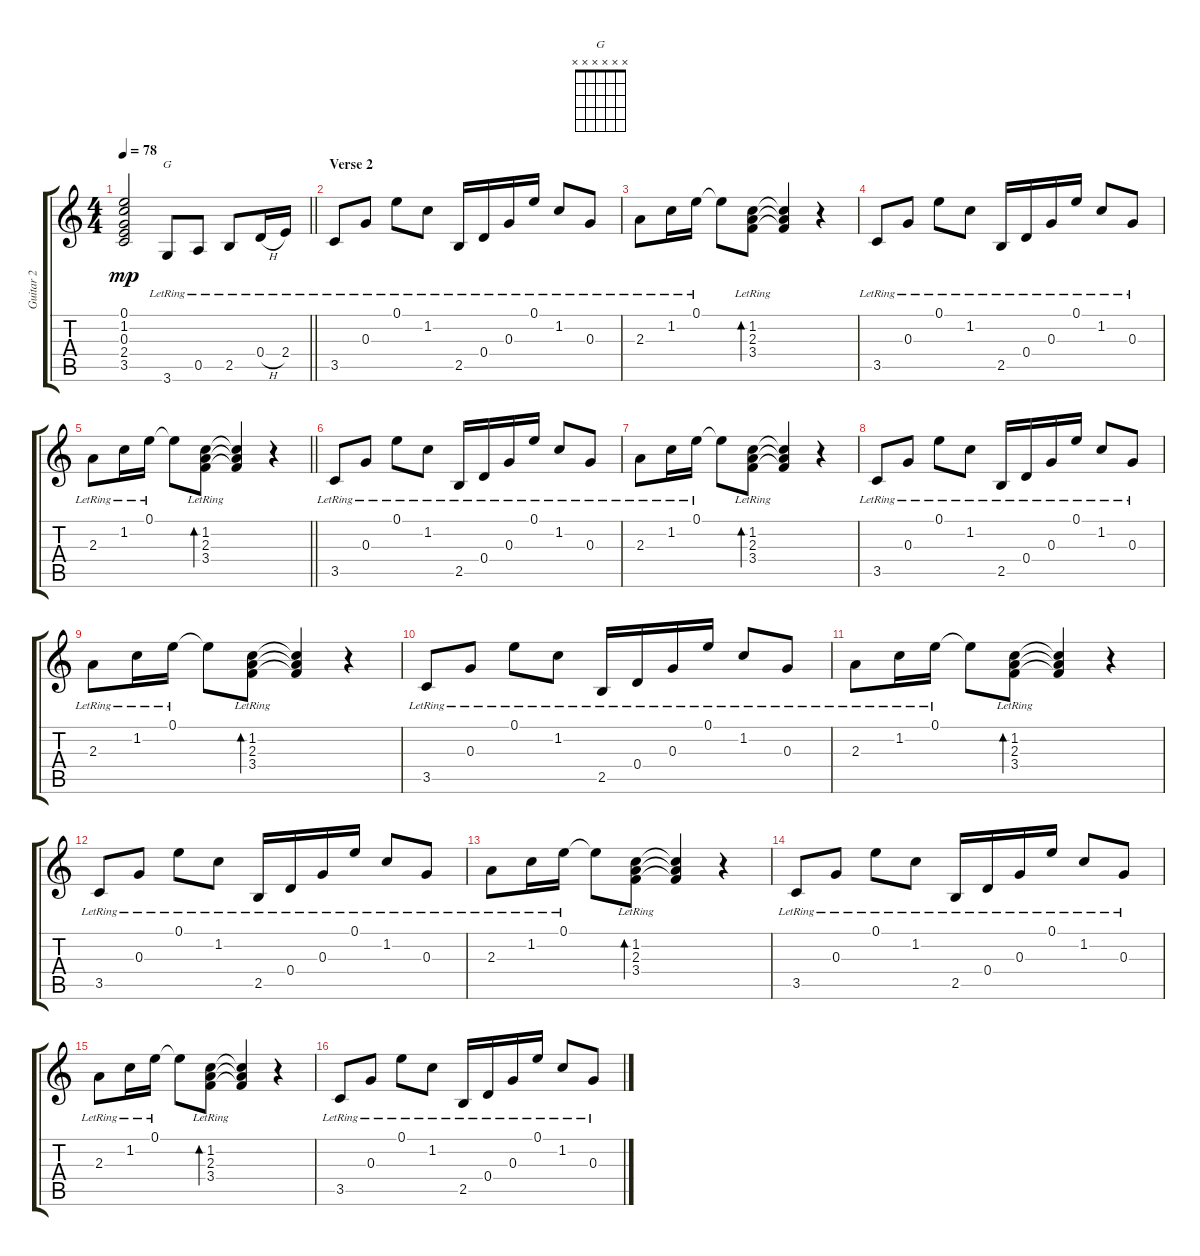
\track ("Guitar 2" "Guitar 2") {instrument electricguitarjazz}
\staff {score tabs}
\tuning (E4 B3 G3 D3 A2 E2) {hide}
\chord ("G" x x x x x x)
\ts (4 4)
\tempo 78
\clef g2
\barLineRight lightlight
\ks c
(0.1{t} 1.2{t} 0.3{t} 2.4{t} 3.5{t}).2{dy mp} 3.6{lr}.8{ch "G"} 0.5{lr}.8 2.5{lr}.8 0.4{h lr}.16 2.4{lr}.16 |
\section ("" "Verse 2")
3.5{lr}.8 0.3{lr}.8 0.1{lr}.8 1.2{lr}.8 2.5{lr}.16 0.4{lr}.16 0.3{lr}.16 0.1{lr}.16 1.2{lr}.8 0.3{lr}.8 |
2.3{lr}.8 1.2{lr}.16 0.1{lr}.16 0.1{t}.8 (1.2{lr} 2.3{lr} 3.4{lr}).8{bd 30} (1.2{t} 2.3{t} 3.4{t}).4 r.4 |
3.5{lr}.8 0.3{lr}.8 0.1{lr}.8 1.2{lr}.8 2.5{lr}.16 0.4{lr}.16 0.3{lr}.16 0.1{lr}.16 1.2{lr}.8 0.3{lr}.8 |
\barLineRight lightlight
2.3{lr}.8 1.2{lr}.16 0.1{lr}.16 0.1{t}.8 (1.2{lr} 2.3{lr} 3.4{lr}).8{bd 30} (1.2{t} 2.3{t} 3.4{t}).4 r.4 |
3.5{lr}.8 0.3{lr}.8 0.1{lr}.8 1.2{lr}.8 2.5{lr}.16 0.4{lr}.16 0.3{lr}.16 0.1{lr}.16 1.2{lr}.8 0.3{lr}.8 |
2.3{lr}.8 1.2{lr}.16 0.1{lr}.16 0.1{t}.8 (1.2{lr} 2.3{lr} 3.4{lr}).8{bd 30} (1.2{t} 2.3{t} 3.4{t}).4 r.4 |
3.5{lr}.8 0.3{lr}.8 0.1{lr}.8 1.2{lr}.8 2.5{lr}.16 0.4{lr}.16 0.3{lr}.16 0.1{lr}.16 1.2{lr}.8 0.3{lr}.8 |
2.3{lr}.8 1.2{lr}.16 0.1{lr}.16 0.1{t}.8 (1.2{lr} 2.3{lr} 3.4{lr}).8{bd 30} (1.2{t} 2.3{t} 3.4{t}).4 r.4 |
3.5{lr}.8 0.3{lr}.8 0.1{lr}.8 1.2{lr}.8 2.5{lr}.16 0.4{lr}.16 0.3{lr}.16 0.1{lr}.16 1.2{lr}.8 0.3{lr}.8 |
2.3{lr}.8 1.2{lr}.16 0.1{lr}.16 0.1{t}.8 (1.2{lr} 2.3{lr} 3.4{lr}).8{bd 30} (1.2{t} 2.3{t} 3.4{t}).4 r.4 |
3.5{lr}.8 0.3{lr}.8 0.1{lr}.8 1.2{lr}.8 2.5{lr}.16 0.4{lr}.16 0.3{lr}.16 0.1{lr}.16 1.2{lr}.8 0.3{lr}.8 |
2.3{lr}.8 1.2{lr}.16 0.1{lr}.16 0.1{t}.8 (1.2{lr} 2.3{lr} 3.4{lr}).8{bd 30} (1.2{t} 2.3{t} 3.4{t}).4 r.4 |
3.5{lr}.8 0.3{lr}.8 0.1{lr}.8 1.2{lr}.8 2.5{lr}.16 0.4{lr}.16 0.3{lr}.16 0.1{lr}.16 1.2{lr}.8 0.3{lr}.8 |
2.3{lr}.8 1.2{lr}.16 0.1{lr}.16 0.1{t}.8 (1.2{lr} 2.3{lr} 3.4{lr}).8{bd 30} (1.2{t} 2.3{t} 3.4{t}).4 r.4 |
3.5{lr}.8 0.3{lr}.8 0.1{lr}.8 1.2{lr}.8 2.5{lr}.16 0.4{lr}.16 0.3{lr}.16 0.1{lr}.16 1.2{lr}.8 0.3{lr}.8
